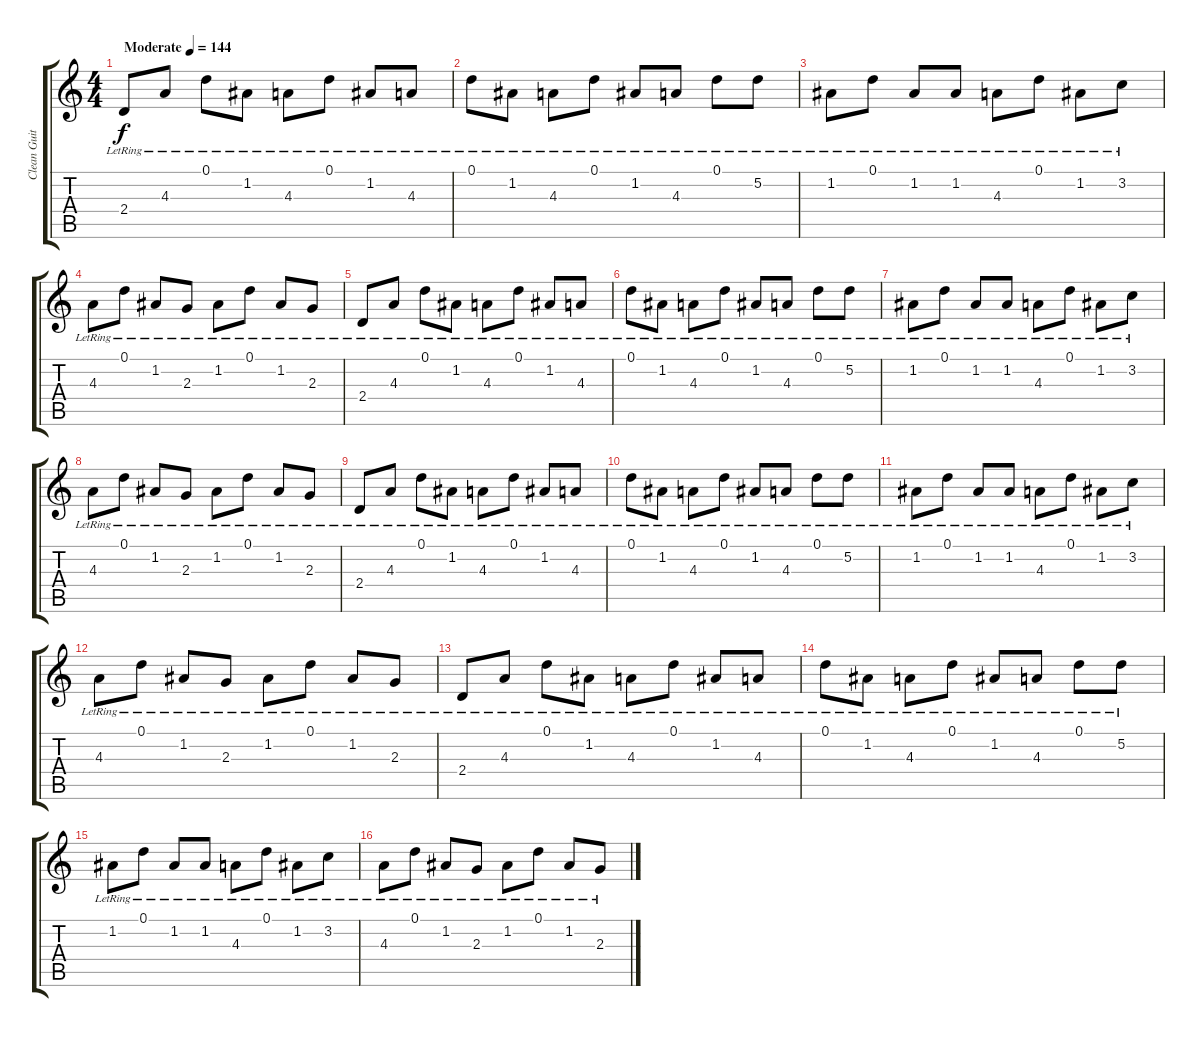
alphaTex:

\track ("Clean Guitar" "Clean Guit") {instrument electricguitarjazz}
\staff {score tabs}
\tuning (D4 A3 F3 C3 G2 C2) {hide}
\ts (4 4)
\tempo (144 "Moderate")
\clef g2
\ks c
2.4{lr}.8{dy f instrument electricguitarjazz} 4.3{lr}.8 0.1{lr}.8 1.2{lr}.8 4.3{lr}.8 0.1{lr}.8 1.2{lr}.8 4.3{lr}.8 |
0.1{lr}.8 1.2{lr}.8 4.3{lr}.8 0.1{lr}.8 1.2{lr}.8 4.3{lr}.8 0.1{lr}.8 5.2{lr}.8 |
1.2{lr}.8 0.1{lr}.8 1.2{lr}.8 1.2{lr}.8 4.3{lr}.8 0.1{lr}.8 1.2{lr}.8 3.2{lr}.8 |
4.3{lr}.8 0.1{lr}.8 1.2{lr}.8 2.3{lr}.8 1.2{lr}.8 0.1{lr}.8 1.2{lr}.8 2.3{lr}.8 |
2.4{lr}.8 4.3{lr}.8 0.1{lr}.8 1.2{lr}.8 4.3{lr}.8 0.1{lr}.8 1.2{lr}.8 4.3{lr}.8 |
0.1{lr}.8 1.2{lr}.8 4.3{lr}.8 0.1{lr}.8 1.2{lr}.8 4.3{lr}.8 0.1{lr}.8 5.2{lr}.8 |
1.2{lr}.8 0.1{lr}.8 1.2{lr}.8 1.2{lr}.8 4.3{lr}.8 0.1{lr}.8 1.2{lr}.8 3.2{lr}.8 |
4.3{lr}.8 0.1{lr}.8 1.2{lr}.8 2.3{lr}.8 1.2{lr}.8 0.1{lr}.8 1.2{lr}.8 2.3{lr}.8 |
2.4{lr}.8 4.3{lr}.8 0.1{lr}.8 1.2{lr}.8 4.3{lr}.8 0.1{lr}.8 1.2{lr}.8 4.3{lr}.8 |
0.1{lr}.8 1.2{lr}.8 4.3{lr}.8 0.1{lr}.8 1.2{lr}.8 4.3{lr}.8 0.1{lr}.8 5.2{lr}.8 |
1.2{lr}.8 0.1{lr}.8 1.2{lr}.8 1.2{lr}.8 4.3{lr}.8 0.1{lr}.8 1.2{lr}.8 3.2{lr}.8 |
4.3{lr}.8 0.1{lr}.8 1.2{lr}.8 2.3{lr}.8 1.2{lr}.8 0.1{lr}.8 1.2{lr}.8 2.3{lr}.8 |
2.4{lr}.8 4.3{lr}.8 0.1{lr}.8 1.2{lr}.8 4.3{lr}.8 0.1{lr}.8 1.2{lr}.8 4.3{lr}.8 |
0.1{lr}.8 1.2{lr}.8 4.3{lr}.8 0.1{lr}.8 1.2{lr}.8 4.3{lr}.8 0.1{lr}.8 5.2{lr}.8 |
1.2{lr}.8 0.1{lr}.8 1.2{lr}.8 1.2{lr}.8 4.3{lr}.8 0.1{lr}.8 1.2{lr}.8 3.2{lr}.8 |
4.3{lr}.8 0.1{lr}.8 1.2{lr}.8 2.3{lr}.8 1.2{lr}.8 0.1{lr}.8 1.2{lr}.8 2.3{lr}.8
